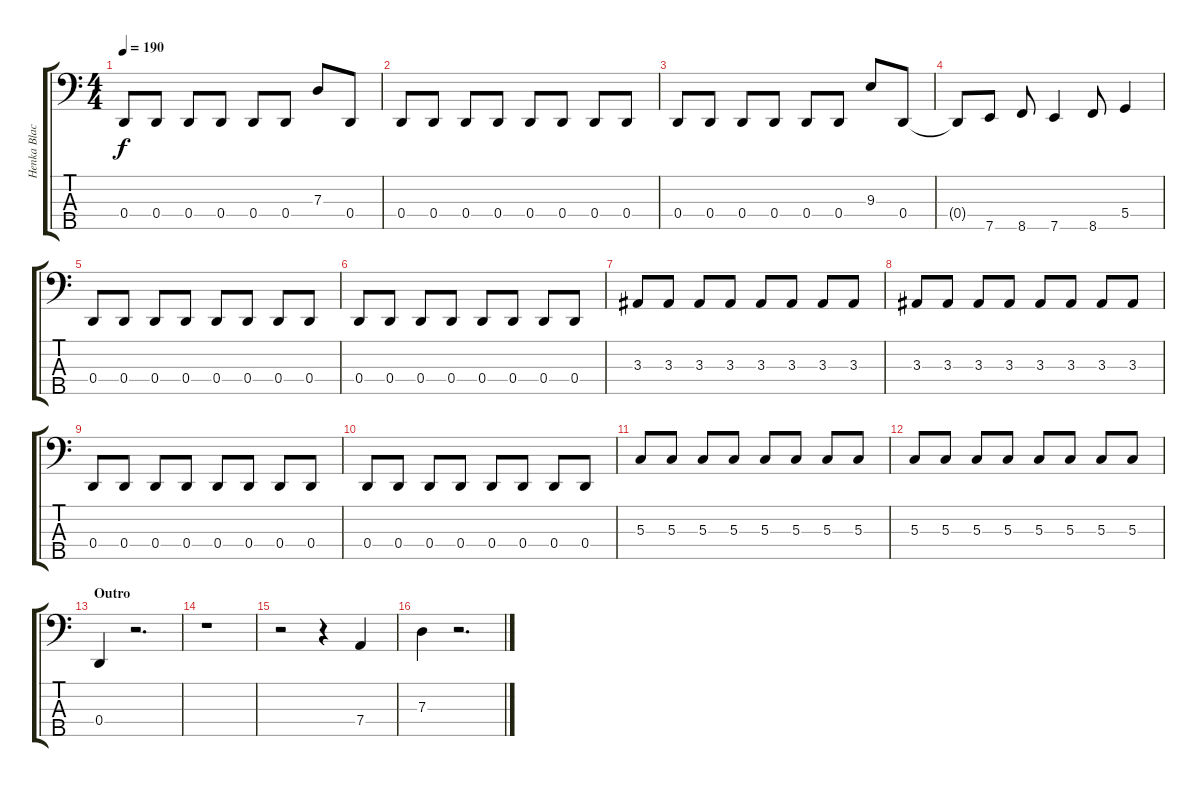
\track ("Henka Blacksmith (Bass)" "Henka Blac") {instrument electricbasspick}
\staff {score tabs}
\tuning (F2 C2 G1 D1 A0) {hide}
\ts (4 4)
\tempo 190
\clef f4
\ks c
0.4.8{dy f} 0.4.8 0.4.8 0.4.8 0.4.8 0.4.8 7.3.8 0.4.8 |
0.4.8 0.4.8 0.4.8 0.4.8 0.4.8 0.4.8 0.4.8 0.4.8 |
0.4.8 0.4.8 0.4.8 0.4.8 0.4.8 0.4.8 9.3.8 0.4.8 |
0.4{t}.8 7.5.8 8.5.8 7.5.4 8.5.8 5.4.4 |
0.4.8 0.4.8 0.4.8 0.4.8 0.4.8 0.4.8 0.4.8 0.4.8 |
0.4.8 0.4.8 0.4.8 0.4.8 0.4.8 0.4.8 0.4.8 0.4.8 |
3.3.8 3.3.8 3.3.8 3.3.8 3.3.8 3.3.8 3.3.8 3.3.8 |
3.3.8 3.3.8 3.3.8 3.3.8 3.3.8 3.3.8 3.3.8 3.3.8 |
0.4.8 0.4.8 0.4.8 0.4.8 0.4.8 0.4.8 0.4.8 0.4.8 |
0.4.8 0.4.8 0.4.8 0.4.8 0.4.8 0.4.8 0.4.8 0.4.8 |
5.3.8 5.3.8 5.3.8 5.3.8 5.3.8 5.3.8 5.3.8 5.3.8 |
5.3.8 5.3.8 5.3.8 5.3.8 5.3.8 5.3.8 5.3.8 5.3.8 |
\section ("" "Outro")
0.4.4 r.2{d} |
r.1 |
r.2 r.4 7.4.4 |
7.3.4 r.2{d}
